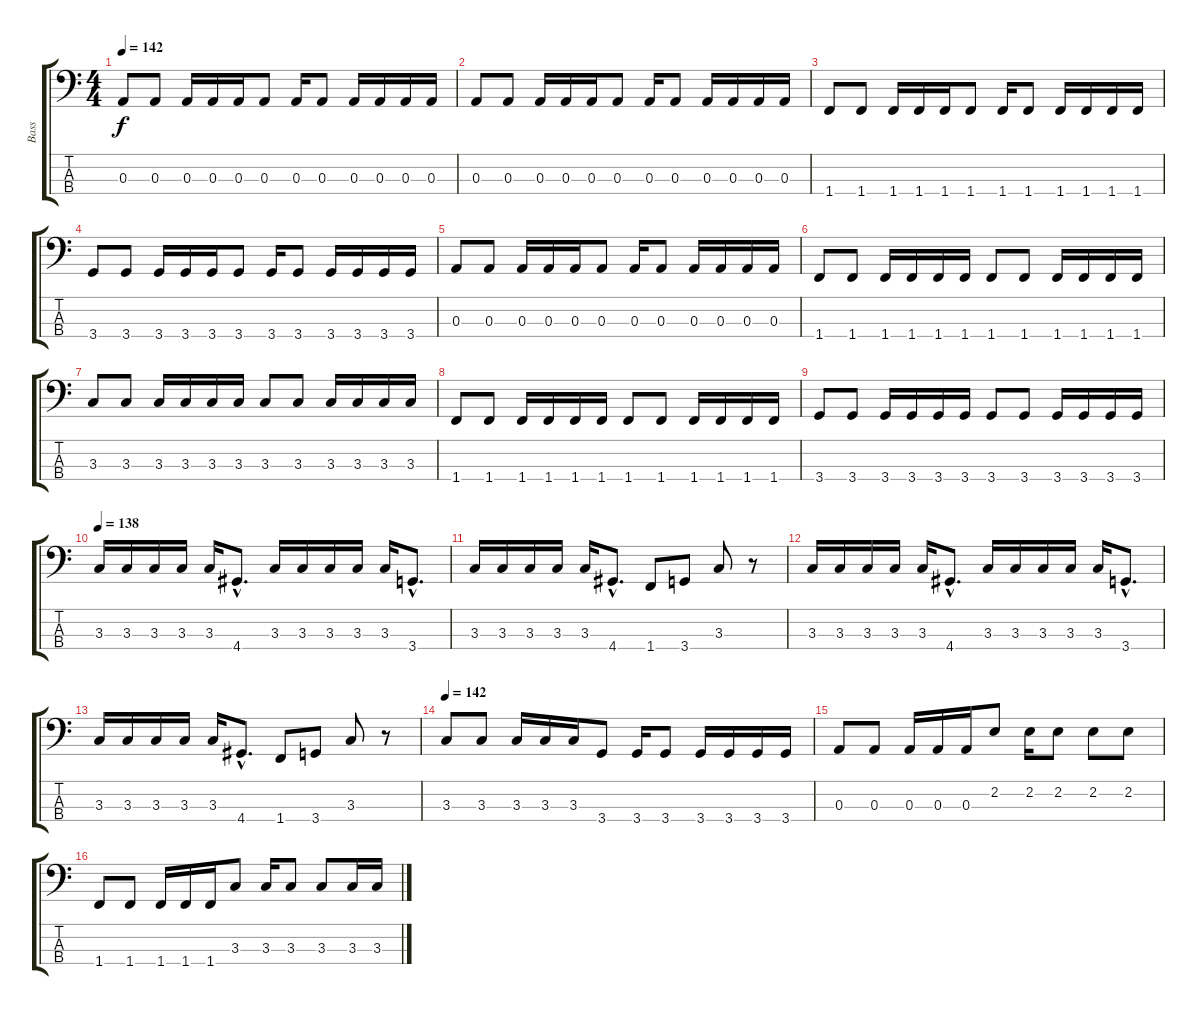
\track ("Bass" "Bass") {instrument electricbasspick}
\staff {score tabs}
\tuning (G2 D2 A1 E1) {hide}
\ts (4 4)
\tempo 142
\clef f4
\ks c
0.3.8{dy f} 0.3.8 0.3.16 0.3.16 0.3.16 0.3.8 0.3.16 0.3.8 0.3.16 0.3.16 0.3.16 0.3.16 |
0.3.8 0.3.8 0.3.16 0.3.16 0.3.16 0.3.8 0.3.16 0.3.8 0.3.16 0.3.16 0.3.16 0.3.16 |
1.4.8 1.4.8 1.4.16 1.4.16 1.4.16 1.4.8 1.4.16 1.4.8 1.4.16 1.4.16 1.4.16 1.4.16 |
3.4.8 3.4.8 3.4.16 3.4.16 3.4.16 3.4.8 3.4.16 3.4.8 3.4.16 3.4.16 3.4.16 3.4.16 |
0.3.8 0.3.8 0.3.16 0.3.16 0.3.16 0.3.8 0.3.16 0.3.8 0.3.16 0.3.16 0.3.16 0.3.16 |
1.4.8 1.4.8 1.4.16 1.4.16 1.4.16 1.4.16 1.4.8 1.4.8 1.4.16 1.4.16 1.4.16 1.4.16 |
3.3.8 3.3.8 3.3.16 3.3.16 3.3.16 3.3.16 3.3.8 3.3.8 3.3.16 3.3.16 3.3.16 3.3.16 |
1.4.8 1.4.8 1.4.16 1.4.16 1.4.16 1.4.16 1.4.8 1.4.8 1.4.16 1.4.16 1.4.16 1.4.16 |
3.4.8 3.4.8 3.4.16 3.4.16 3.4.16 3.4.16 3.4.8 3.4.8 3.4.16 3.4.16 3.4.16 3.4.16 |
\tempo 138
3.3.16 3.3.16 3.3.16 3.3.16 3.3.16 4.4{hac}.8{d} 3.3.16 3.3.16 3.3.16 3.3.16 3.3.16 3.4{hac}.8{d} |
3.3.16 3.3.16 3.3.16 3.3.16 3.3.16 4.4{hac}.8{d} 1.4.8 3.4.8 3.3.8 r.8 |
3.3.16 3.3.16 3.3.16 3.3.16 3.3.16 4.4{hac}.8{d} 3.3.16 3.3.16 3.3.16 3.3.16 3.3.16 3.4{hac}.8{d} |
3.3.16 3.3.16 3.3.16 3.3.16 3.3.16 4.4{hac}.8{d} 1.4.8 3.4.8 3.3.8 r.8 |
\tempo 142
3.3.8 3.3.8 3.3.16 3.3.16 3.3.16 3.4.8 3.4.16 3.4.8 3.4.16 3.4.16 3.4.16 3.4.16 |
0.3.8 0.3.8 0.3.16 0.3.16 0.3.16 2.2.8 2.2.16 2.2.8 2.2.8 2.2.8 |
1.4.8 1.4.8 1.4.16 1.4.16 1.4.16 3.3.8 3.3.16 3.3.8 3.3.8 3.3.16 3.3.16
